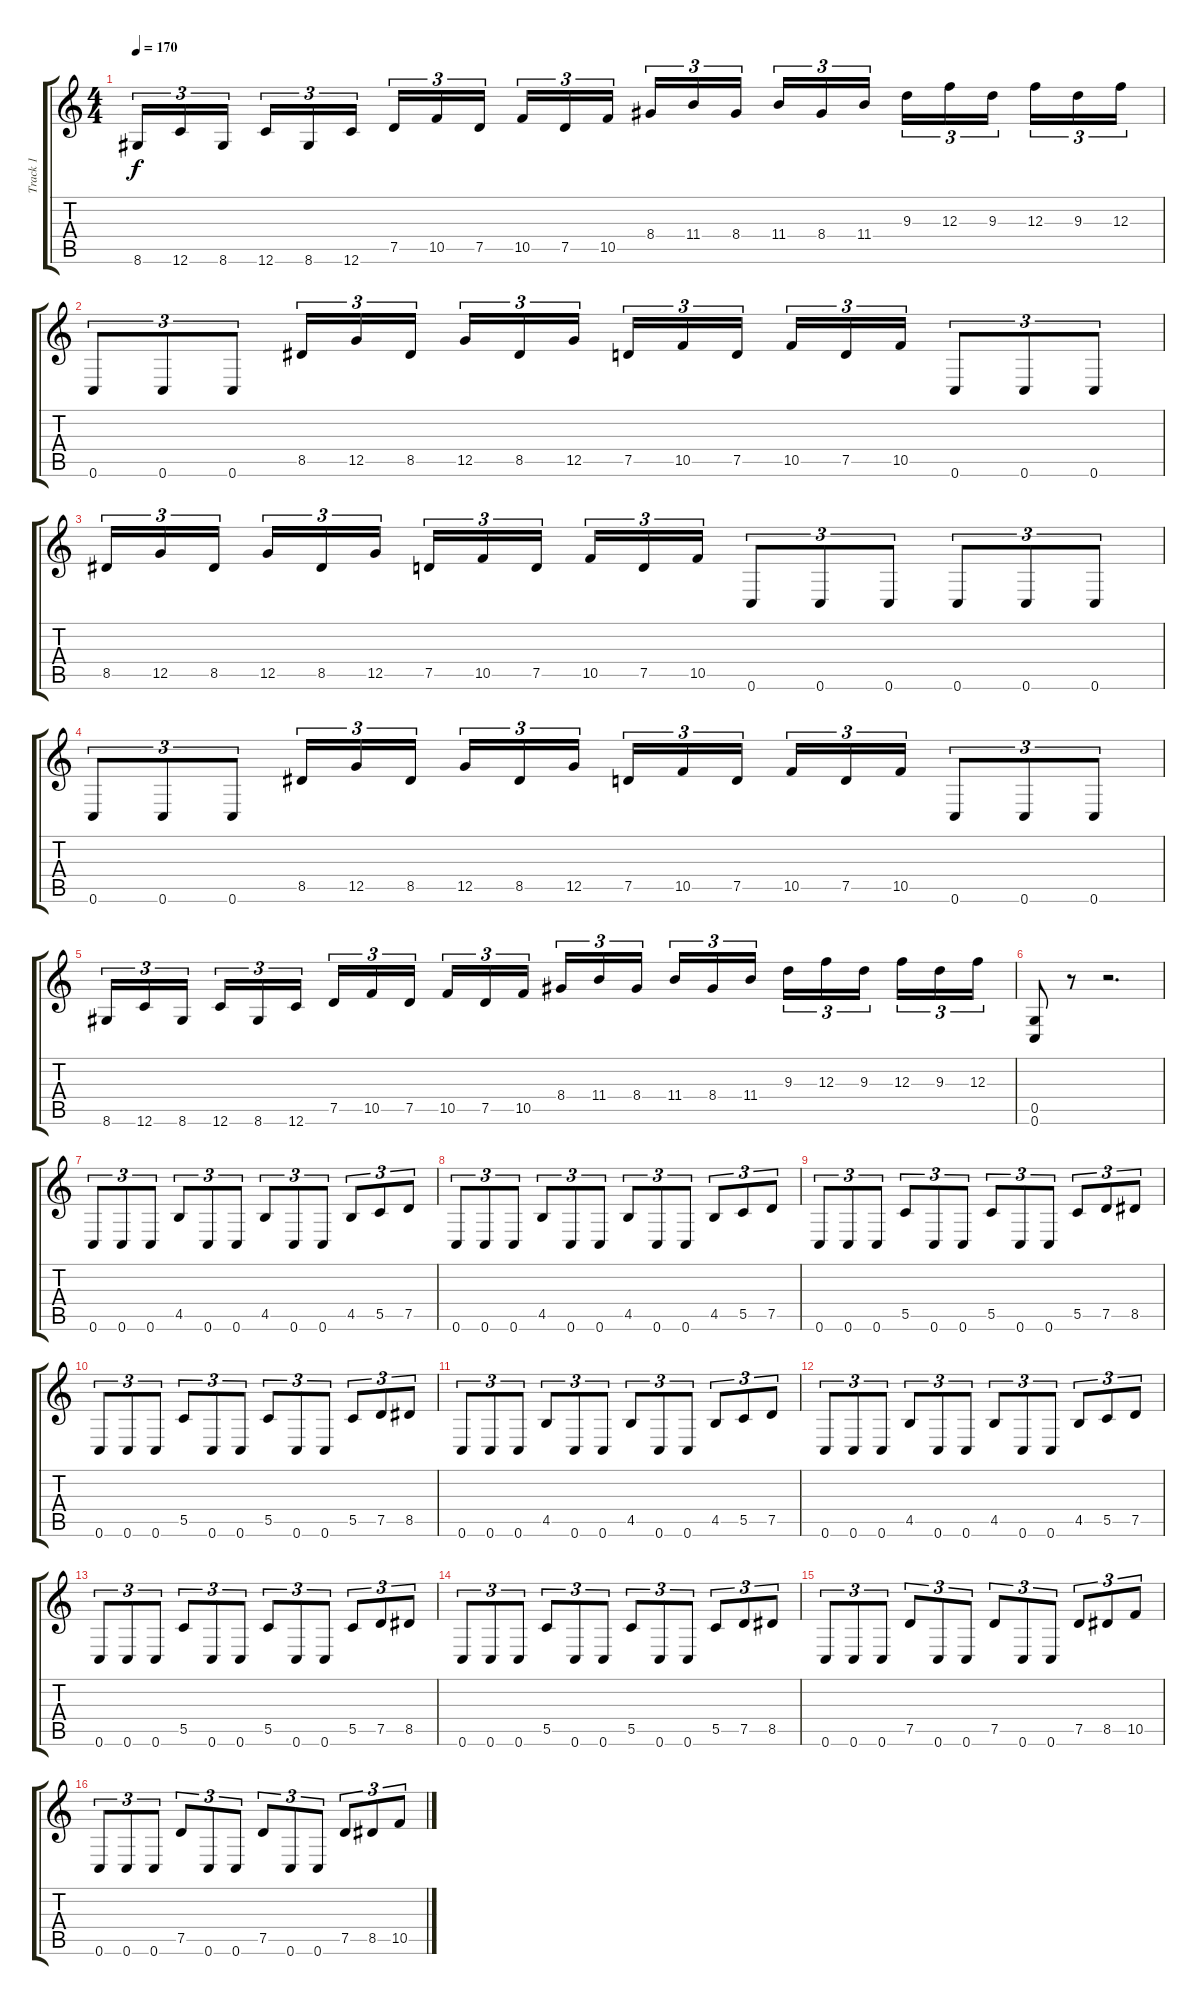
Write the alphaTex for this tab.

\track ("Track 1" "Track 1") {instrument distortionguitar}
\staff {score tabs}
\tuning (D4 A3 F3 C3 G2 C2) {hide}
\ts (4 4)
\tempo 170
\clef g2
\ks c
8.6.16{tu (3 2) dy f} 12.6.16{tu (3 2)} 8.6.16{tu (3 2)} 12.6.16{tu (3 2)} 8.6.16{tu (3 2)} 12.6.16{tu (3 2)} 7.5.16{tu (3 2)} 10.5.16{tu (3 2)} 7.5.16{tu (3 2)} 10.5.16{tu (3 2)} 7.5.16{tu (3 2)} 10.5.16{tu (3 2)} 8.4.16{tu (3 2)} 11.4.16{tu (3 2)} 8.4.16{tu (3 2)} 11.4.16{tu (3 2)} 8.4.16{tu (3 2)} 11.4.16{tu (3 2)} 9.3.16{tu (3 2)} 12.3.16{tu (3 2)} 9.3.16{tu (3 2)} 12.3.16{tu (3 2)} 9.3.16{tu (3 2)} 12.3.16{tu (3 2)} |
0.6.8{tu (3 2)} 0.6.8{tu (3 2)} 0.6.8{tu (3 2)} 8.5.16{tu (3 2)} 12.5.16{tu (3 2)} 8.5.16{tu (3 2)} 12.5.16{tu (3 2)} 8.5.16{tu (3 2)} 12.5.16{tu (3 2)} 7.5.16{tu (3 2)} 10.5.16{tu (3 2)} 7.5.16{tu (3 2)} 10.5.16{tu (3 2)} 7.5.16{tu (3 2)} 10.5.16{tu (3 2)} 0.6.8{tu (3 2)} 0.6.8{tu (3 2)} 0.6.8{tu (3 2)} |
8.5.16{tu (3 2)} 12.5.16{tu (3 2)} 8.5.16{tu (3 2)} 12.5.16{tu (3 2)} 8.5.16{tu (3 2)} 12.5.16{tu (3 2)} 7.5.16{tu (3 2)} 10.5.16{tu (3 2)} 7.5.16{tu (3 2)} 10.5.16{tu (3 2)} 7.5.16{tu (3 2)} 10.5.16{tu (3 2)} 0.6.8{tu (3 2)} 0.6.8{tu (3 2)} 0.6.8{tu (3 2)} 0.6.8{tu (3 2)} 0.6.8{tu (3 2)} 0.6.8{tu (3 2)} |
0.6.8{tu (3 2)} 0.6.8{tu (3 2)} 0.6.8{tu (3 2)} 8.5.16{tu (3 2)} 12.5.16{tu (3 2)} 8.5.16{tu (3 2)} 12.5.16{tu (3 2)} 8.5.16{tu (3 2)} 12.5.16{tu (3 2)} 7.5.16{tu (3 2)} 10.5.16{tu (3 2)} 7.5.16{tu (3 2)} 10.5.16{tu (3 2)} 7.5.16{tu (3 2)} 10.5.16{tu (3 2)} 0.6.8{tu (3 2)} 0.6.8{tu (3 2)} 0.6.8{tu (3 2)} |
8.6.16{tu (3 2)} 12.6.16{tu (3 2)} 8.6.16{tu (3 2)} 12.6.16{tu (3 2)} 8.6.16{tu (3 2)} 12.6.16{tu (3 2)} 7.5.16{tu (3 2)} 10.5.16{tu (3 2)} 7.5.16{tu (3 2)} 10.5.16{tu (3 2)} 7.5.16{tu (3 2)} 10.5.16{tu (3 2)} 8.4.16{tu (3 2)} 11.4.16{tu (3 2)} 8.4.16{tu (3 2)} 11.4.16{tu (3 2)} 8.4.16{tu (3 2)} 11.4.16{tu (3 2)} 9.3.16{tu (3 2)} 12.3.16{tu (3 2)} 9.3.16{tu (3 2)} 12.3.16{tu (3 2)} 9.3.16{tu (3 2)} 12.3.16{tu (3 2)} |
(0.5 0.6).8 r.8 r.2{d} |
0.6.8{tu (3 2)} 0.6.8{tu (3 2)} 0.6.8{tu (3 2)} 4.5.8{tu (3 2)} 0.6.8{tu (3 2)} 0.6.8{tu (3 2)} 4.5.8{tu (3 2)} 0.6.8{tu (3 2)} 0.6.8{tu (3 2)} 4.5.8{tu (3 2)} 5.5.8{tu (3 2)} 7.5.8{tu (3 2)} |
0.6.8{tu (3 2)} 0.6.8{tu (3 2)} 0.6.8{tu (3 2)} 4.5.8{tu (3 2)} 0.6.8{tu (3 2)} 0.6.8{tu (3 2)} 4.5.8{tu (3 2)} 0.6.8{tu (3 2)} 0.6.8{tu (3 2)} 4.5.8{tu (3 2)} 5.5.8{tu (3 2)} 7.5.8{tu (3 2)} |
0.6.8{tu (3 2)} 0.6.8{tu (3 2)} 0.6.8{tu (3 2)} 5.5.8{tu (3 2)} 0.6.8{tu (3 2)} 0.6.8{tu (3 2)} 5.5.8{tu (3 2)} 0.6.8{tu (3 2)} 0.6.8{tu (3 2)} 5.5.8{tu (3 2)} 7.5.8{tu (3 2)} 8.5.8{tu (3 2)} |
0.6.8{tu (3 2)} 0.6.8{tu (3 2)} 0.6.8{tu (3 2)} 5.5.8{tu (3 2)} 0.6.8{tu (3 2)} 0.6.8{tu (3 2)} 5.5.8{tu (3 2)} 0.6.8{tu (3 2)} 0.6.8{tu (3 2)} 5.5.8{tu (3 2)} 7.5.8{tu (3 2)} 8.5.8{tu (3 2)} |
0.6.8{tu (3 2)} 0.6.8{tu (3 2)} 0.6.8{tu (3 2)} 4.5.8{tu (3 2)} 0.6.8{tu (3 2)} 0.6.8{tu (3 2)} 4.5.8{tu (3 2)} 0.6.8{tu (3 2)} 0.6.8{tu (3 2)} 4.5.8{tu (3 2)} 5.5.8{tu (3 2)} 7.5.8{tu (3 2)} |
0.6.8{tu (3 2)} 0.6.8{tu (3 2)} 0.6.8{tu (3 2)} 4.5.8{tu (3 2)} 0.6.8{tu (3 2)} 0.6.8{tu (3 2)} 4.5.8{tu (3 2)} 0.6.8{tu (3 2)} 0.6.8{tu (3 2)} 4.5.8{tu (3 2)} 5.5.8{tu (3 2)} 7.5.8{tu (3 2)} |
0.6.8{tu (3 2)} 0.6.8{tu (3 2)} 0.6.8{tu (3 2)} 5.5.8{tu (3 2)} 0.6.8{tu (3 2)} 0.6.8{tu (3 2)} 5.5.8{tu (3 2)} 0.6.8{tu (3 2)} 0.6.8{tu (3 2)} 5.5.8{tu (3 2)} 7.5.8{tu (3 2)} 8.5.8{tu (3 2)} |
0.6.8{tu (3 2)} 0.6.8{tu (3 2)} 0.6.8{tu (3 2)} 5.5.8{tu (3 2)} 0.6.8{tu (3 2)} 0.6.8{tu (3 2)} 5.5.8{tu (3 2)} 0.6.8{tu (3 2)} 0.6.8{tu (3 2)} 5.5.8{tu (3 2)} 7.5.8{tu (3 2)} 8.5.8{tu (3 2)} |
0.6.8{tu (3 2)} 0.6.8{tu (3 2)} 0.6.8{tu (3 2)} 7.5.8{tu (3 2)} 0.6.8{tu (3 2)} 0.6.8{tu (3 2)} 7.5.8{tu (3 2)} 0.6.8{tu (3 2)} 0.6.8{tu (3 2)} 7.5.8{tu (3 2)} 8.5.8{tu (3 2)} 10.5.8{tu (3 2)} |
0.6.8{tu (3 2)} 0.6.8{tu (3 2)} 0.6.8{tu (3 2)} 7.5.8{tu (3 2)} 0.6.8{tu (3 2)} 0.6.8{tu (3 2)} 7.5.8{tu (3 2)} 0.6.8{tu (3 2)} 0.6.8{tu (3 2)} 7.5.8{tu (3 2)} 8.5.8{tu (3 2)} 10.5.8{tu (3 2)}
